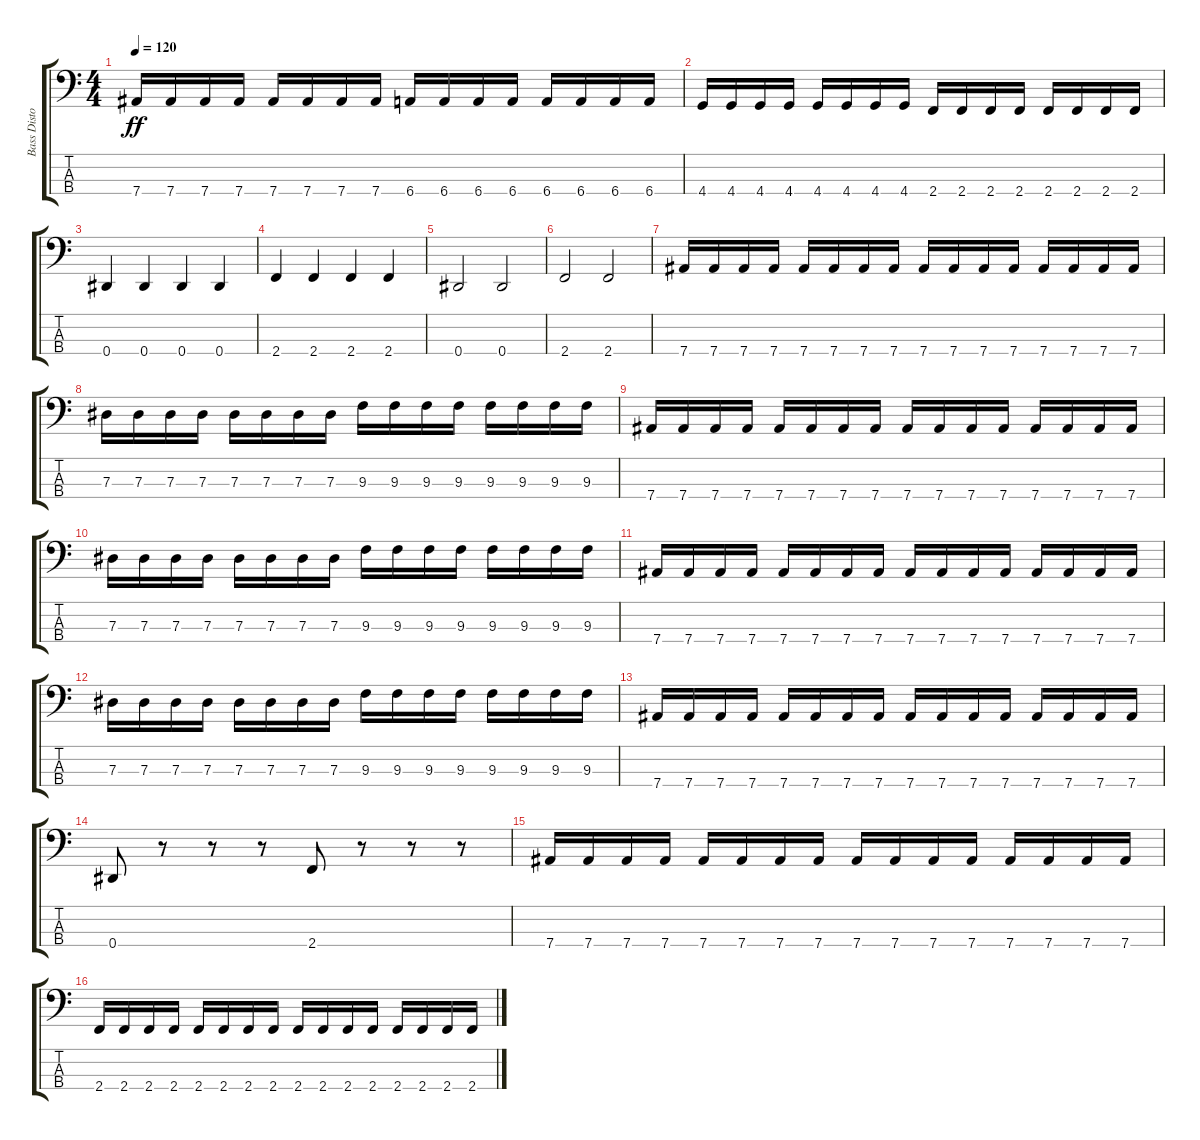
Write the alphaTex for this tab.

\track ("Bass Distortion" "Bass Disto") {instrument distortionguitar}
\staff {score tabs}
\tuning (Gb2 Db2 Ab1 Eb1) {hide}
\ts (4 4)
\tempo 120
\clef f4
\ks c
7.4.16{dy ff} 7.4.16 7.4.16 7.4.16 7.4.16 7.4.16 7.4.16 7.4.16 6.4.16 6.4.16 6.4.16 6.4.16 6.4.16 6.4.16 6.4.16 6.4.16 |
4.4.16 4.4.16 4.4.16 4.4.16 4.4.16 4.4.16 4.4.16 4.4.16 2.4.16 2.4.16 2.4.16 2.4.16 2.4.16 2.4.16 2.4.16 2.4.16 |
0.4.4 0.4.4 0.4.4 0.4.4 |
2.4.4 2.4.4 2.4.4 2.4.4 |
0.4.2 0.4.2 |
2.4.2 2.4.2 |
7.4.16 7.4.16 7.4.16 7.4.16 7.4.16 7.4.16 7.4.16 7.4.16 7.4.16 7.4.16 7.4.16 7.4.16 7.4.16 7.4.16 7.4.16 7.4.16 |
7.3.16 7.3.16 7.3.16 7.3.16 7.3.16 7.3.16 7.3.16 7.3.16 9.3.16 9.3.16 9.3.16 9.3.16 9.3.16 9.3.16 9.3.16 9.3.16 |
7.4.16 7.4.16 7.4.16 7.4.16 7.4.16 7.4.16 7.4.16 7.4.16 7.4.16 7.4.16 7.4.16 7.4.16 7.4.16 7.4.16 7.4.16 7.4.16 |
7.3.16 7.3.16 7.3.16 7.3.16 7.3.16 7.3.16 7.3.16 7.3.16 9.3.16 9.3.16 9.3.16 9.3.16 9.3.16 9.3.16 9.3.16 9.3.16 |
7.4.16 7.4.16 7.4.16 7.4.16 7.4.16 7.4.16 7.4.16 7.4.16 7.4.16 7.4.16 7.4.16 7.4.16 7.4.16 7.4.16 7.4.16 7.4.16 |
7.3.16 7.3.16 7.3.16 7.3.16 7.3.16 7.3.16 7.3.16 7.3.16 9.3.16 9.3.16 9.3.16 9.3.16 9.3.16 9.3.16 9.3.16 9.3.16 |
7.4.16 7.4.16 7.4.16 7.4.16 7.4.16 7.4.16 7.4.16 7.4.16 7.4.16 7.4.16 7.4.16 7.4.16 7.4.16 7.4.16 7.4.16 7.4.16 |
0.4.8 r.8 r.8 r.8 2.4.8 r.8 r.8 r.8 |
7.4.16 7.4.16 7.4.16 7.4.16 7.4.16 7.4.16 7.4.16 7.4.16 7.4.16 7.4.16 7.4.16 7.4.16 7.4.16 7.4.16 7.4.16 7.4.16 |
2.4.16 2.4.16 2.4.16 2.4.16 2.4.16 2.4.16 2.4.16 2.4.16 2.4.16 2.4.16 2.4.16 2.4.16 2.4.16 2.4.16 2.4.16 2.4.16
